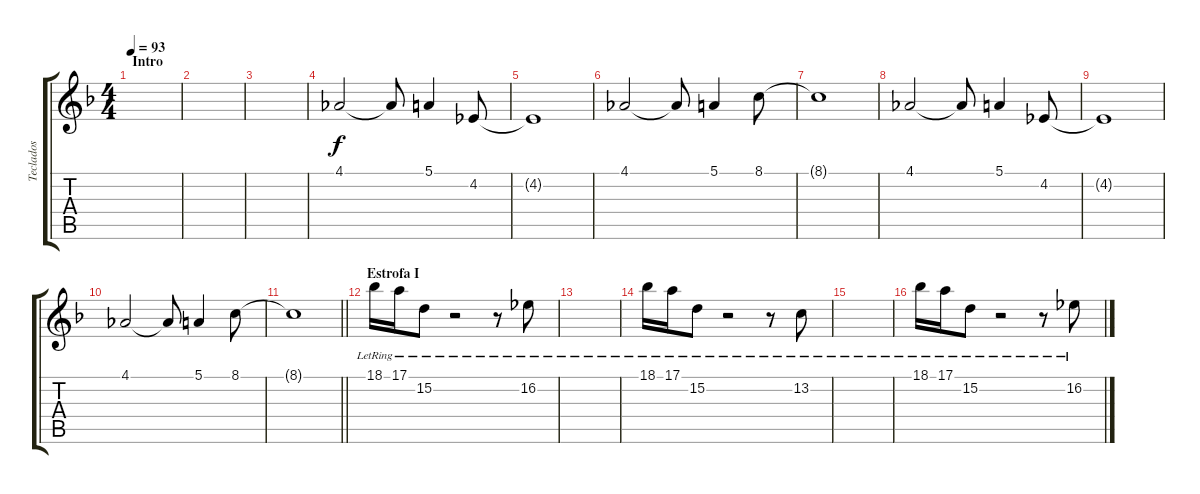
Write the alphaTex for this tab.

\track ("Teclados" "Teclados") {instrument stringensemble1}
\staff {score tabs}
\tuning (E4 B3 G3 D3 A2 E2) {hide}
\ts (4 4)
\section ("" "Intro")
\tempo 93
\clef g2
\ks dminor
|
|
|
4.1.2{instrument stringensemble1} 4.1{t}.8 5.1.4 4.2.8 |
4.2{t}.1 |
4.1.2 4.1{t}.8 5.1.4 8.1.8 |
8.1{t}.1 |
4.1.2 4.1{t}.8 5.1.4 4.2.8 |
4.2{t}.1 |
4.1.2 4.1{t}.8 5.1.4 8.1.8 |
\barLineRight lightlight
8.1{t}.1 |
\section ("" "Estrofa I")
18.1{lr}.16{dy f instrument acousticgrandpiano} 17.1{lr}.16 15.2{lr}.8 r.2 r.8 16.2{lr}.8 |
|
18.1{lr}.16{instrument acousticgrandpiano} 17.1{lr}.16 15.2{lr}.8 r.2 r.8 13.2{lr}.8 |
|
18.1{lr}.16{instrument acousticgrandpiano} 17.1{lr}.16 15.2{lr}.8 r.2 r.8 16.2{lr}.8
